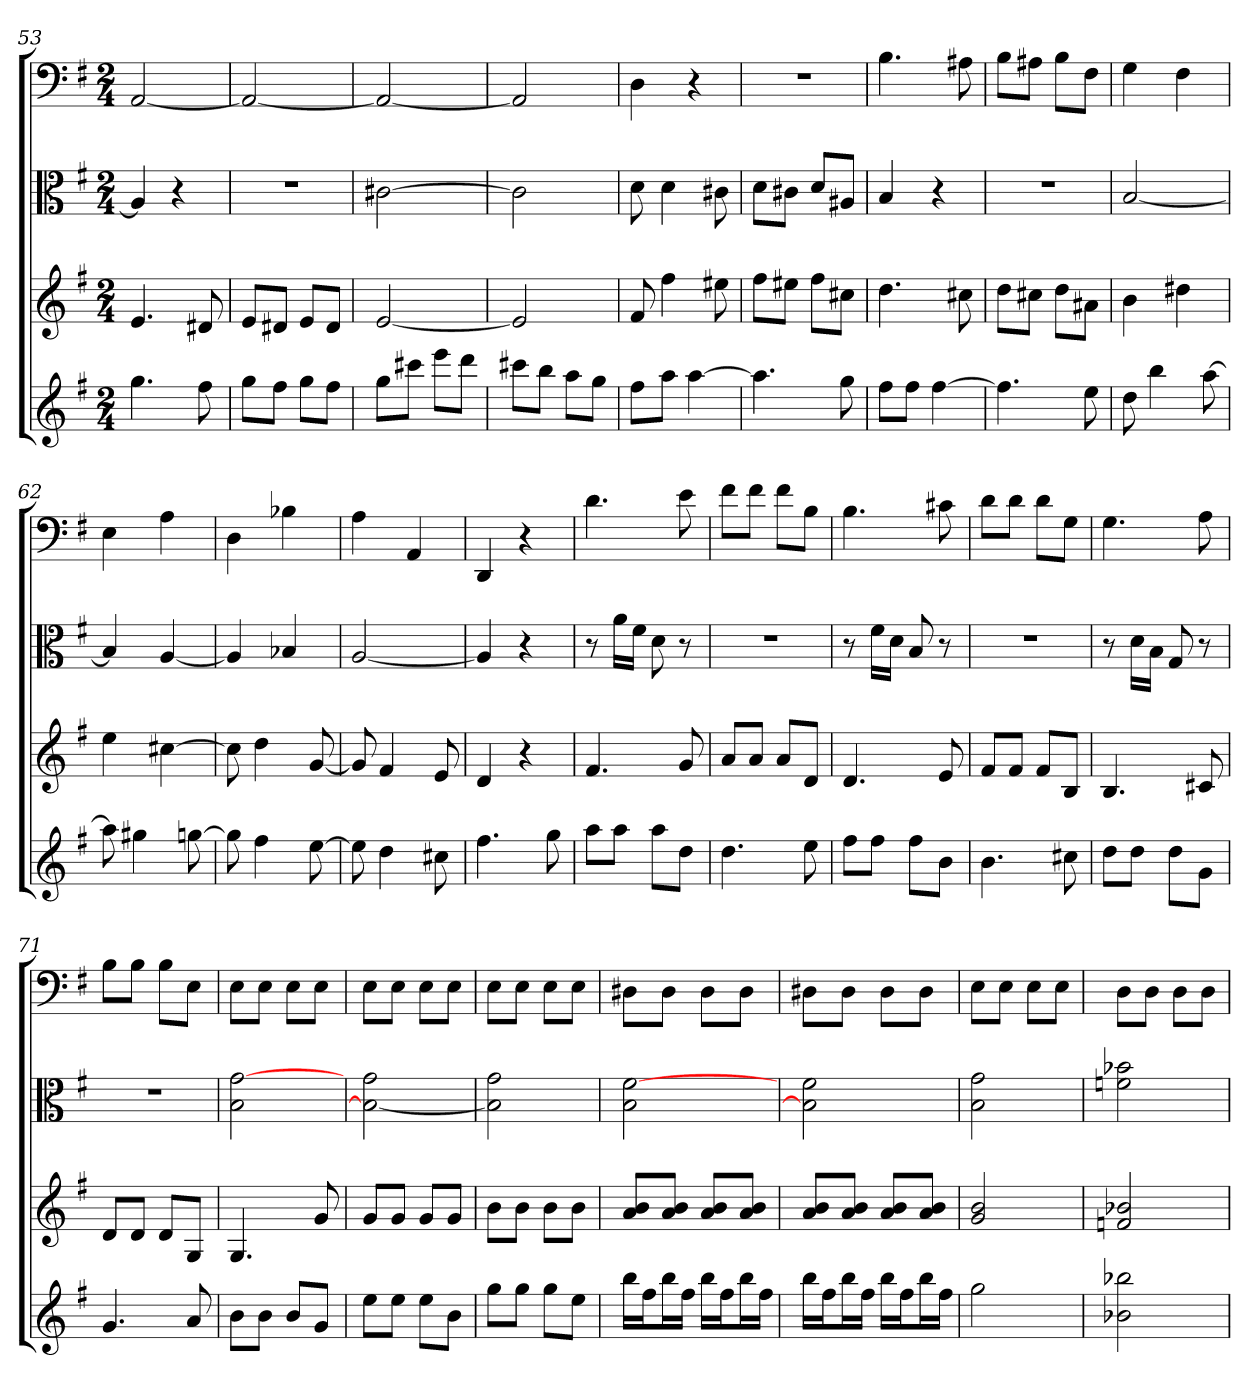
**kern	**kern	**kern	**kern
*part4	*part3	*part2	*part1
*staff4	*staff3	*staff2	*staff1
*	*	*clefC3	*clefF4
*k[f#]	*k[f#]	*k[f#]	*k[f#]
*G:	*G:	*G:	*G:
*M2/4	*M2/4	*M2/4	*M2/4
=53	=53	=53	=53
4.gg	4.e	4A]	[2AA
.	.	4r	.
8ff#	8d#X	.	.
=54	=54	=54	=54
8ggL	8eL	2r	2AA_
8ff#J	8d#XJ	.	.
8ggL	8eL	.	.
8ff#J	8d#J	.	.
=55	=55	=55	=55
8ggL	[2e	[2c#X	2AA_
8ccc#XJ	.	.	.
8eeeL	.	.	.
8dddJ	.	.	.
=56	=56	=56	=56
8ccc#XL	2e]	2c#]	2AA]
8bbJ	.	.	.
8aaL	.	.	.
8ggJ	.	.	.
=57	=57	=57	=57
8ff#L	8f#	8d	4D
8aaJ	4ff#	4d	.
[4aa	.	.	4r
.	8ee#X	8c#X	.
=58	=58	=58	=58
4.aa]	8ff#L	8d\L	2r
.	8ee#XJ	8c#X\J	.
.	8ff#L	8d/L	.
8gg	8cc#XJ	8A#X/J	.
=59	=59	=59	=59
8ff#L	4.dd	4B	4.B
8ff#J	.	.	.
[4ff#	.	4r	.
.	8cc#X	.	8A#X
=60	=60	=60	=60
4.ff#]	8ddL	2r	8B\L
.	8cc#XJ	.	8A#X\J
.	8ddL	.	8B\L
8ee	8a#XJ	.	8F#\J
=61	=61	=61	=61
8dd	4b	[2B	4G
4bb	.	.	.
.	4dd#X	.	4F#
[8aa	.	.	.
=62	=62	=62	=62
8aa]	4ee	4B]	4E
4gg#X	.	.	.
.	[4cc#X	[4A	4A
[8ggn	.	.	.
=63	=63	=63	=63
8gg]	8cc#]	4A]	4D
4ff#	4dd	.	.
.	.	4B-X	4B-X
[8ee	[8g	.	.
=64	=64	=64	=64
8ee]	8g]	[2A	4A
4dd	4f#	.	.
.	.	.	4AA
8cc#X	8e	.	.
=65	=65	=65	=65
4.ff#	4d	4A]	4DD
.	4r	4r	4r
8gg	.	.	.
=66	=66	=66	=66
8aaL	4.f#	8r	4.d
8aaJ	.	16a\LL	.
.	.	16f#\JJ	.
8aaL	.	8d	.
8ddJ	8g	8r	8e
=67	=67	=67	=67
4.dd	8aL	2r	8f#\L
.	8aJ	.	8f#\J
.	8aL	.	8f#\L
8ee	8dJ	.	8B\J
=68	=68	=68	=68
8ff#L	4.d	8r	4.B
8ff#J	.	16f#\LL	.
.	.	16d\JJ	.
8ff#L	.	8B	.
8bJ	8e	8r	8c#X
=69	=69	=69	=69
4.b	8f#L	2r	8d\L
.	8f#J	.	8d\J
.	8f#L	.	8d\L
8cc#X	8BJ	.	8G\J
=70	=70	=70	=70
8ddL	4.B	8r	4.G
8ddJ	.	16d\LL	.
.	.	16B\JJ	.
8ddL	.	8G	.
8gJ	8c#X	8r	8A
=71	=71	=71	=71
4.g	8dL	2r	8B\L
.	8dJ	.	8B\J
.	8dL	.	8B\L
8a	8GJ	.	8E\J
=72	=72	=72	=72
8bL	4.G	2B [2g	8E\L
8bJ	.	.	8E\J
8bL	.	.	8E\L
8gJ	8g	.	8E\J
=73	=73	=73	=73
8eeL	8gL	2B_ 2g	8E\L
8eeJ	8gJ	.	8E\J
8eeL	8gL	.	8E\L
8bJ	8gJ	.	8E\J
=74	=74	=74	=74
8ggL	8bL	2B] 2g	8E\L
8ggJ	8bJ	.	8E\J
8ggL	8bL	.	8E\L
8eeJ	8bJ	.	8E\J
=75	=75	=75	=75
16bbLL	8a 8bL	2B [2f#	8D#X\L
16ff#J	.	.	.
16bbL	8a 8bJ	.	8D#\J
16ff#JJ	.	.	.
16bbLL	8a 8bL	.	8D#\L
16ff#J	.	.	.
16bbL	8a 8bJ	.	8D#\J
16ff#JJ	.	.	.
=76	=76	=76	=76
16bbLL	8a 8bL	2B] 2f#	8D#X\L
16ff#J	.	.	.
16bbL	8a 8bJ	.	8D#\J
16ff#JJ	.	.	.
16bbLL	8a 8bL	.	8D#\L
16ff#J	.	.	.
16bbL	8a 8bJ	.	8D#\J
16ff#JJ	.	.	.
=77	=77	=77	=77
2gg	2g 2b	2B 2g	8E\L
.	.	.	8E\J
.	.	.	8E\L
.	.	.	8E\J
=78	=78	=78	=78
2b-X 2bb-X	2fn 2b-X	2fn 2b-X	8D\L
.	.	.	8D\J
.	.	.	8D\L
.	.	.	8D\J
=	=	=	=
*-	*-	*-	*-
